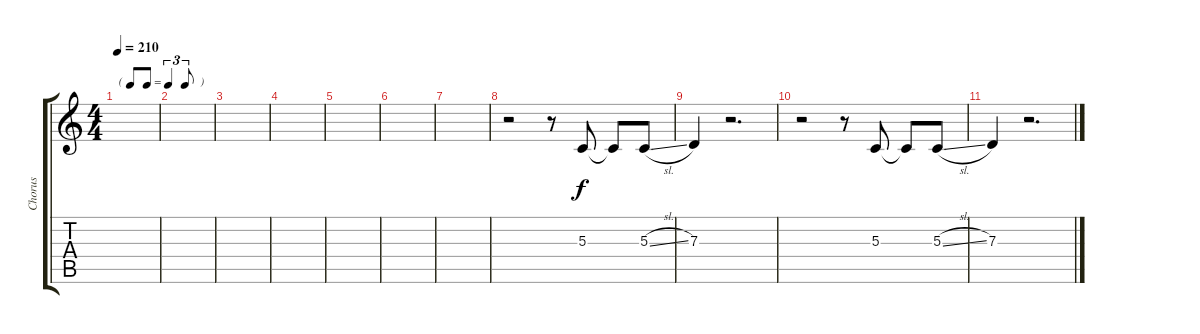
\track ("Chorus" "Chorus") {instrument violin}
\staff {score tabs}
\tuning (E4 B3 G3 D3 A2 E2) {hide}
\ts (4 4)
\tf triplet8th
\tempo 210
\clef g2
\ks c
|
|
|
|
|
|
|
r.2 r.8 5.3.8 5.3{t}.8 5.3{sl}.8 |
7.3.4 r.2{d} |
r.2 r.8 5.3.8 5.3{t}.8 5.3{sl}.8 |
7.3.4 r.2{d}
